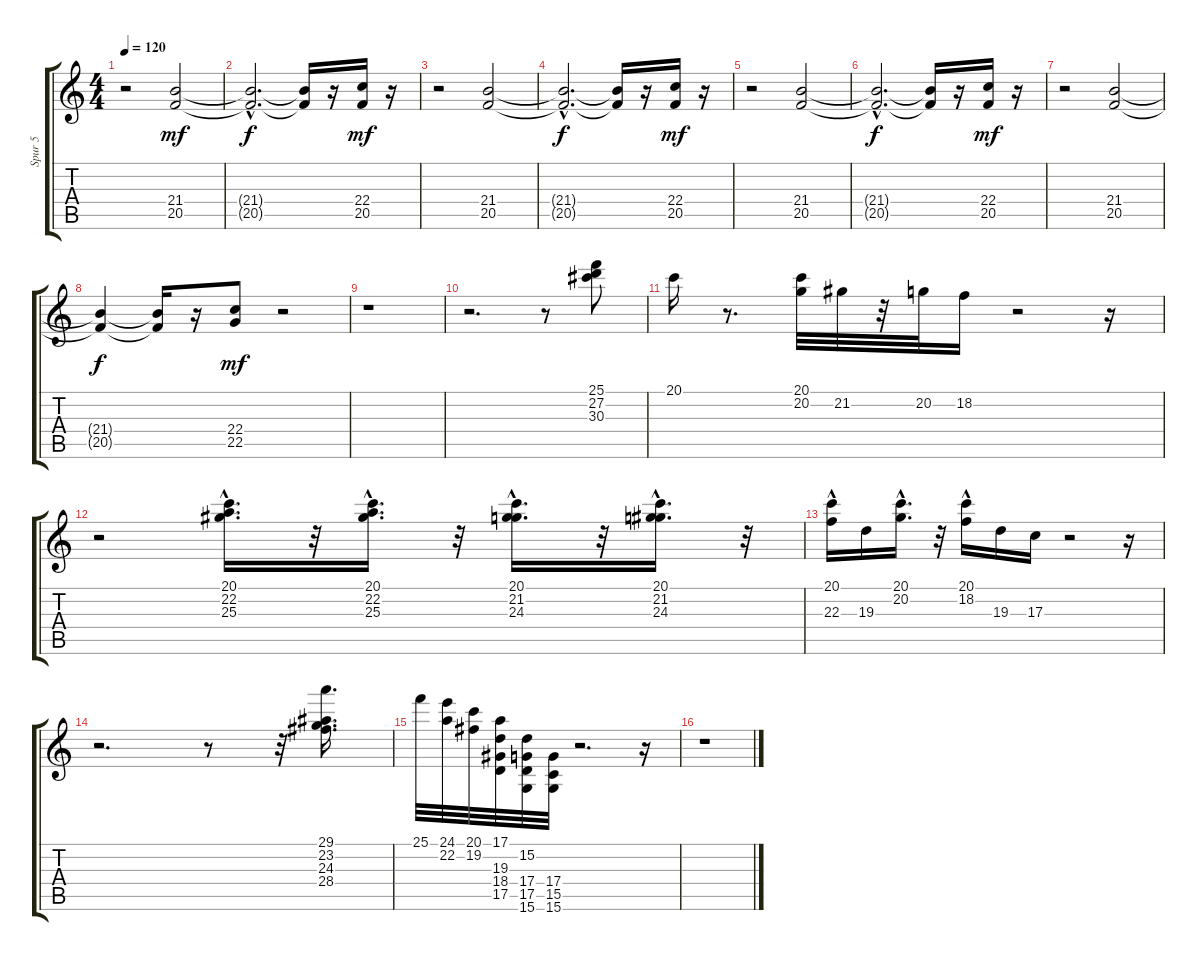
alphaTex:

\track ("Spur 5" "Spur 5") {instrument percussiveorgan}
\staff {score tabs}
\tuning (E4 B3 G3 D3 A2 E2) {hide}
\ts (4 4)
\tempo 120
\clef g2
\ks c
r.2{dy mf} (21.4 20.5).2 |
(21.4{hac t} 20.5{hac t}).2{d dy f} (21.4{t} 20.5{t}).16 r.16 (22.4 20.5).16{dy mf} r.16 |
r.2 (21.4 20.5).2 |
(21.4{hac t} 20.5{hac t}).2{d dy f} (21.4{t} 20.5{t}).16 r.16 (22.4 20.5).16{dy mf} r.16 |
r.2 (21.4 20.5).2 |
(21.4{hac t} 20.5{hac t}).2{d dy f} (21.4{t} 20.5{t}).16 r.16 (22.4 20.5).16{dy mf} r.16 |
r.2 (21.4 20.5).2 |
(21.4{t} 20.5{t}).4{dy f} (21.4{t} 20.5{t}).16 r.16 (22.4 22.5).8{dy mf} r.2 |
r.1 |
r.2{d} r.8 (25.1 27.2 30.3).8 |
20.1.16 r.8{d} (20.1 20.2).32 21.2.32 r.32 20.2.32 18.2.16 r.2 r.16 |
r.2 (20.1{hac} 22.2{hac} 25.3).16{d} r.32 (20.1{hac} 22.2{hac} 25.3).16{d} r.32 (20.1{hac} 21.2{hac} 24.3).16{d} r.32 (20.1{hac} 21.2 24.3{hac}).16{d} r.32 |
(20.1{hac} 22.3).16 19.3.16 (20.1{hac} 20.2{hac}).16{d} r.32 (20.1{hac} 18.2).16 19.3.16 17.3.16 r.2 r.16 |
r.2{d} r.8 r.32 (29.1 23.2 24.3 28.4).16{d} |
25.1.32 (24.1 22.2).32 (20.1 19.2).32 (17.1 19.3 18.4 17.5).32 (15.2 17.4 17.5 15.6).32 (17.4 15.5 15.6).32 r.2{d} r.16 |
r.1
